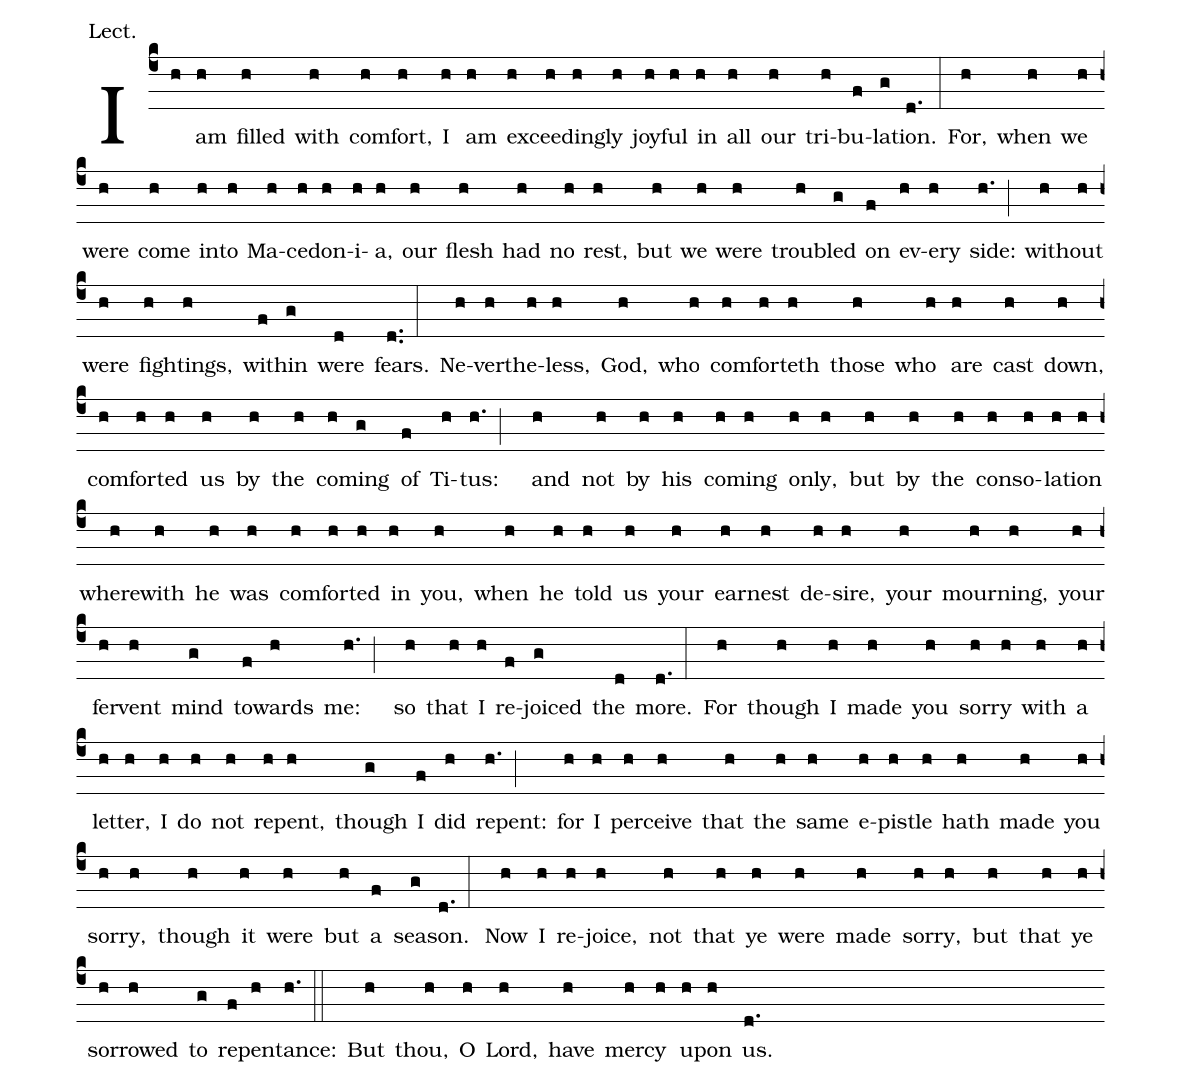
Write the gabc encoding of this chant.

annotation: Lect.;
%%
(c4) I(h) am(h) filled(h) with(h) com(h)fort,(h) I(h) am(h) ex(h)ceed(h)ing(h)ly(h) joy(h)ful(h) in(h) all(h) our(h) tri(h)bu(f)la(g)tion.(d.) (:)

For,(h) when(h) we(h) were(h) come(h) in(h)to(h) Ma(h)ce(h)don(h)i(h)a,(h) our(h) flesh(h) had(h) no(h) rest,(h) but(h) we(h) were(h) trou(h)bled(g) on(f) ev(h)ery(h) side:(h.;) with(h)out(h) were(h) fight(h)ings,(h) with(f)in(g) were(d) fears.(d..:)

Ne(h)ver(h)the(h)less,(h) God,(h) who(h) com(h)fort(h)eth(h) those(h) who(h) are(h) cast(h) down,(h) com(h)fort(h)ed(h) us(h) by(h) the(h) com(h)ing(g) of(f) Ti(h)tus:(h.;) and(h) not(h) by(h) his(h) com(h)ing(h) on(h)ly,(h) but(h) by(h) the(h) con(h)so(h)la(h)tion(h) where(h)with(h) he(h) was(h) com(h)fort(h)ed(h) in(h) you,(h) when(h) he(h) told(h) us(h) your(h) earn(h)est(h) de(h)sire,(h) your(h) mourn(h)ing,(h) your(h) fer(h)vent(h) mind(g) to(f)wards(h) me:(h.;) so(h) that(h) I(h) re(f)joiced(g) the(d) more.(d.:)

For(h) though(h) I(h) made(h) you(h) sor(h)ry(h) with(h) a(h) let(h)ter,(h) I(h) do(h) not(h) re(h)pent,(h) though(g) I(f) did(h) repent:(h.;) for(h) I(h) per(h)ceive(h) that(h) the(h) same(h) e(h)pis(h)tle(h) hath(h) made(h) you(h) sor(h)ry,(h) though(h) it(h) were(h) but(h) a(f) sea(g)son.(d.:)

Now(h) I(h) re(h)joice,(h) not(h) that(h) ye(h) were(h) made(h) sor(h)ry,(h) but(h) that(h) ye(h) sor(h)rowed(h) to(g) re(f)pen(h)tance:(h.::)

But(h) thou,(h) O(h) Lord,(h) have(h) mer(h)cy(h) u(h)pon(h) us.(d.)
